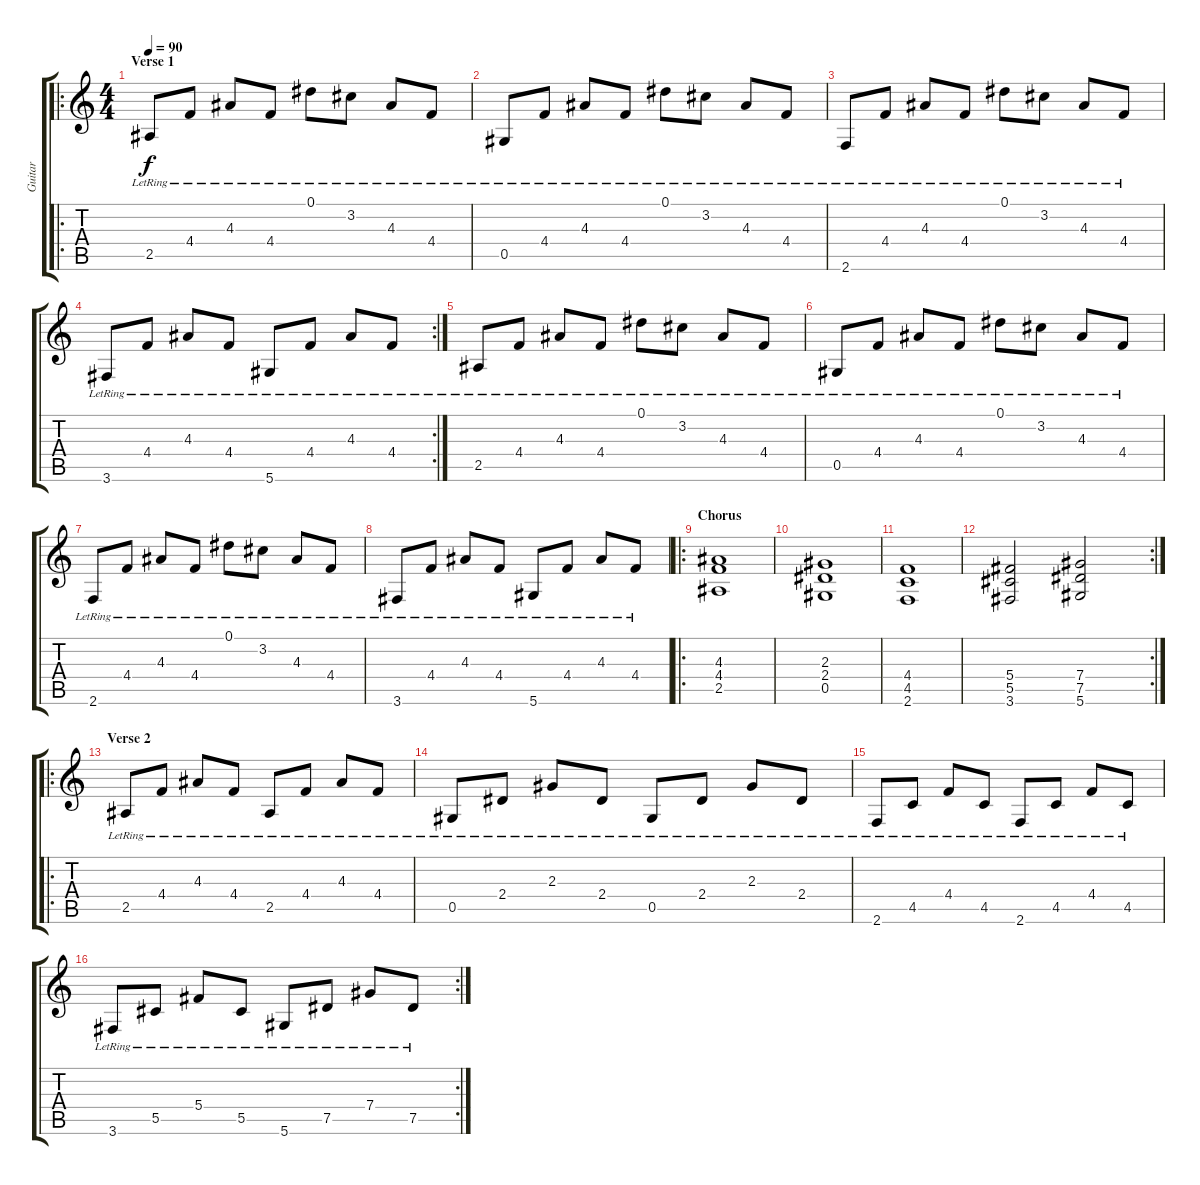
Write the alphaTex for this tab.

\track ("Guitar" "Guitar") {instrument electricguitarclean}
\staff {score tabs}
\tuning (Eb4 Bb3 Gb3 Db3 Ab2 Eb2) {hide}
\ro
\ts (4 4)
\section ("" "Verse 1")
\tempo 90
\clef g2
\ks c
2.5{lr}.8{dy f} 4.4{lr}.8 4.3{lr}.8 4.4{lr}.8 0.1{lr}.8 3.2{lr}.8 4.3{lr}.8 4.4{lr}.8 |
0.5{lr}.8 4.4{lr}.8 4.3{lr}.8 4.4{lr}.8 0.1{lr}.8 3.2{lr}.8 4.3{lr}.8 4.4{lr}.8 |
2.6{lr}.8 4.4{lr}.8 4.3{lr}.8 4.4{lr}.8 0.1{lr}.8 3.2{lr}.8 4.3{lr}.8 4.4{lr}.8 |
\rc 2
3.6{lr}.8 4.4{lr}.8 4.3{lr}.8 4.4{lr}.8 5.6{lr}.8 4.4{lr}.8 4.3{lr}.8 4.4{lr}.8 |
2.5{lr}.8 4.4{lr}.8 4.3{lr}.8 4.4{lr}.8 0.1{lr}.8 3.2{lr}.8 4.3{lr}.8 4.4{lr}.8 |
0.5{lr}.8 4.4{lr}.8 4.3{lr}.8 4.4{lr}.8 0.1{lr}.8 3.2{lr}.8 4.3{lr}.8 4.4{lr}.8 |
2.6{lr}.8 4.4{lr}.8 4.3{lr}.8 4.4{lr}.8 0.1{lr}.8 3.2{lr}.8 4.3{lr}.8 4.4{lr}.8 |
3.6{lr}.8 4.4{lr}.8 4.3{lr}.8 4.4{lr}.8 5.6{lr}.8 4.4{lr}.8 4.3{lr}.8 4.4{lr}.8 |
\ro
\section ("" "Chorus")
(4.3 4.4 2.5).1{instrument distortionguitar} |
(2.3 2.4 0.5).1 |
(4.4 4.5 2.6).1 |
\rc 2
(5.4 5.5 3.6).2 (7.4 7.5 5.6).2 |
\ro
\section ("" "Verse 2")
2.5{lr}.8 4.4{lr}.8 4.3{lr}.8 4.4{lr}.8 2.5{lr}.8 4.4{lr}.8 4.3{lr}.8 4.4{lr}.8 |
0.5{lr}.8 2.4{lr}.8 2.3{lr}.8 2.4{lr}.8 0.5{lr}.8 2.4{lr}.8 2.3{lr}.8 2.4{lr}.8 |
2.6{lr}.8 4.5{lr}.8 4.4{lr}.8 4.5{lr}.8 2.6{lr}.8 4.5{lr}.8 4.4{lr}.8 4.5{lr}.8 |
\rc 2
3.6{lr}.8 5.5{lr}.8 5.4{lr}.8 5.5{lr}.8 5.6{lr}.8 7.5{lr}.8 7.4{lr}.8 7.5{lr}.8
